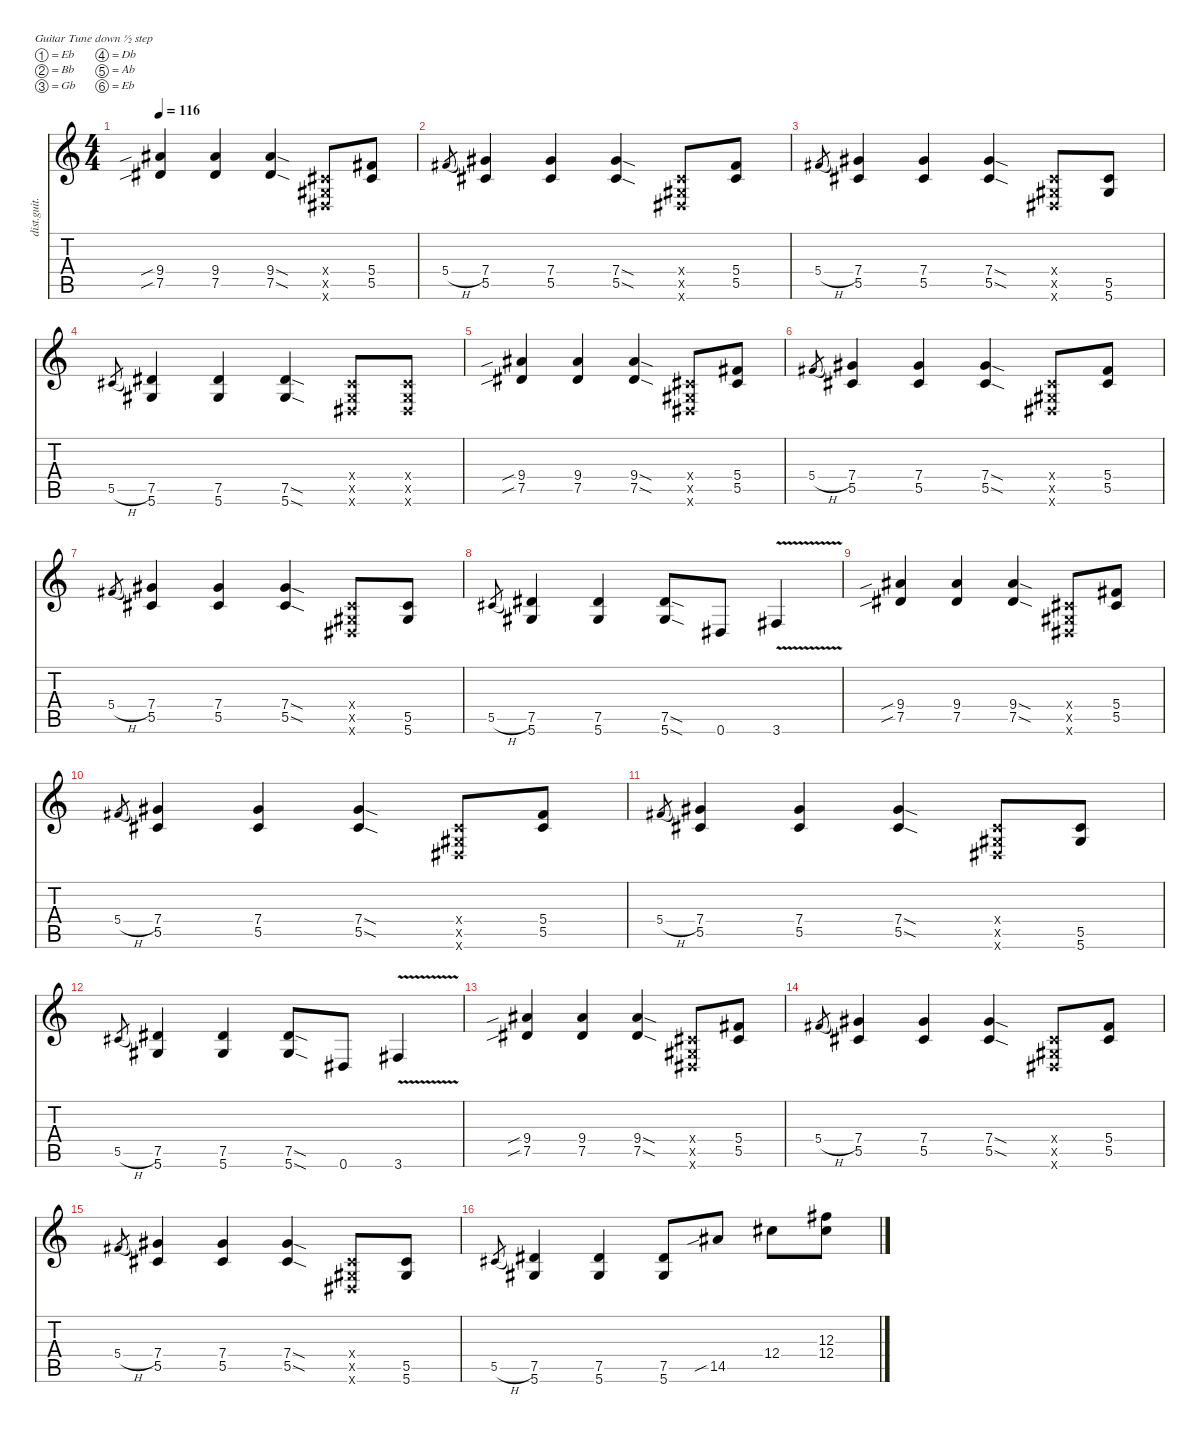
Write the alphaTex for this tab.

\defaultSystemsLayout 4
\hideDynamics
\bracketExtendMode nobrackets
\otherSystemsTrackNameOrientation horizontal
\track ("Guit 2" "dist.guit.") {instrument distortionguitar}
\staff {score tabs}
\tuning (Eb4 Bb3 Gb3 Db3 Ab2 Eb2)
\ts (4 4)
\tempo 116
\clef g2
\ks c
(9.4{sib acc #} 7.5{sib acc #}).4{dy f beam Up} (9.4{acc #} 7.5{acc #}).4{beam Up} (9.4{sod acc #} 7.5{sod acc #}).4{beam Up} (0.4{x acc #} 0.5{x acc #} 0.6{x acc #}).8{beam Up} (5.4{acc #} 5.5{acc #}).8{beam Up} |
5.4{h acc #}.8{gr dy mf beam Up} (7.4{acc #} 5.5{acc #}).4{dy f beam Up} (7.4{acc #} 5.5{acc #}).4{beam Up} (7.4{sod acc #} 5.5{sod acc #}).4{beam Up} (0.4{x acc #} 0.5{x acc #} 0.6{x acc #}).8{beam Up} (5.4{acc #} 5.5{acc #}).8{beam Up} |
5.4{h acc #}.8{gr dy mf beam Up} (7.4{acc #} 5.5{acc #}).4{dy f beam Up} (7.4{acc #} 5.5{acc #}).4{beam Up} (7.4{sod acc #} 5.5{sod acc #}).4{beam Up} (0.4{x acc #} 0.5{x acc #} 0.6{x acc #}).8{beam Up} (5.5{acc #} 5.6{acc #}).8{beam Up} |
5.5{h acc #}.8{gr dy mf beam Up} (7.5{acc #} 5.6{acc #}).4{dy f beam Up} (7.5{acc #} 5.6{acc #}).4{beam Up} (7.5{sod acc #} 5.6{sod acc #}).4{beam Up} (0.4{x acc #} 0.5{x acc #} 0.6{x acc #}).8{beam Up} (0.4{x acc #} 0.5{x acc #} 0.6{x acc #}).8{beam Up} |
(9.4{sib acc #} 7.5{sib acc #}).4{beam Up} (9.4{acc #} 7.5{acc #}).4{beam Up} (9.4{sod acc #} 7.5{sod acc #}).4{beam Up} (0.4{x acc #} 0.5{x acc #} 0.6{x acc #}).8{beam Up} (5.4{acc #} 5.5{acc #}).8{beam Up} |
5.4{h acc #}.8{gr dy mf beam Up} (7.4{acc #} 5.5{acc #}).4{dy f beam Up} (7.4{acc #} 5.5{acc #}).4{beam Up} (7.4{sod acc #} 5.5{sod acc #}).4{beam Up} (0.4{x acc #} 0.5{x acc #} 0.6{x acc #}).8{beam Up} (5.4{acc #} 5.5{acc #}).8{beam Up} |
5.4{h acc #}.8{gr dy mf beam Up} (7.4{acc #} 5.5{acc #}).4{dy f beam Up} (7.4{acc #} 5.5{acc #}).4{beam Up} (7.4{sod acc #} 5.5{sod acc #}).4{beam Up} (0.4{x acc #} 0.5{x acc #} 0.6{x acc #}).8{beam Up} (5.5{acc #} 5.6{acc #}).8{beam Up} |
5.5{h acc #}.8{gr dy mf beam Up} (7.5{acc #} 5.6{acc #}).4{dy f beam Up} (7.5{acc #} 5.6{acc #}).4{beam Up} (7.5{sod acc #} 5.6{sod acc #}).8{beam Up} 0.6{acc #}.8{beam Up} 3.6{v acc #}.4{beam Up} |
(9.4{sib acc #} 7.5{sib acc #}).4{beam Up} (9.4{acc #} 7.5{acc #}).4{beam Up} (9.4{sod acc #} 7.5{sod acc #}).4{beam Up} (0.4{x acc #} 0.5{x acc #} 0.6{x acc #}).8{beam Up} (5.4{acc #} 5.5{acc #}).8{beam Up} |
5.4{h acc #}.8{gr dy mf beam Up} (7.4{acc #} 5.5{acc #}).4{dy f beam Up} (7.4{acc #} 5.5{acc #}).4{beam Up} (7.4{sod acc #} 5.5{sod acc #}).4{beam Up} (0.4{x acc #} 0.5{x acc #} 0.6{x acc #}).8{beam Up} (5.4{acc #} 5.5{acc #}).8{beam Up} |
5.4{h acc #}.8{gr dy mf beam Up} (7.4{acc #} 5.5{acc #}).4{dy f beam Up} (7.4{acc #} 5.5{acc #}).4{beam Up} (7.4{sod acc #} 5.5{sod acc #}).4{beam Up} (0.4{x acc #} 0.5{x acc #} 0.6{x acc #}).8{beam Up} (5.5{acc #} 5.6{acc #}).8{beam Up} |
5.5{h acc #}.8{gr dy mf beam Up} (7.5{acc #} 5.6{acc #}).4{dy f beam Up} (7.5{acc #} 5.6{acc #}).4{beam Up} (7.5{sod acc #} 5.6{sod acc #}).8{beam Up} 0.6{acc #}.8{beam Up} 3.6{v acc #}.4{beam Up} |
(9.4{sib acc #} 7.5{sib acc #}).4{beam Up} (9.4{acc #} 7.5{acc #}).4{beam Up} (9.4{sod acc #} 7.5{sod acc #}).4{beam Up} (0.4{x acc #} 0.5{x acc #} 0.6{x acc #}).8{beam Up} (5.4{acc #} 5.5{acc #}).8{beam Up} |
5.4{h acc #}.8{gr dy mf beam Up} (7.4{acc #} 5.5{acc #}).4{dy f beam Up} (7.4{acc #} 5.5{acc #}).4{beam Up} (7.4{sod acc #} 5.5{sod acc #}).4{beam Up} (0.4{x acc #} 0.5{x acc #} 0.6{x acc #}).8{beam Up} (5.4{acc #} 5.5{acc #}).8{beam Up} |
5.4{h acc #}.8{gr dy mf beam Up} (7.4{acc #} 5.5{acc #}).4{dy f beam Up} (7.4{acc #} 5.5{acc #}).4{beam Up} (7.4{sod acc #} 5.5{sod acc #}).4{beam Up} (0.4{x acc #} 0.5{x acc #} 0.6{x acc #}).8{beam Up} (5.5{acc #} 5.6{acc #}).8{beam Up} |
5.5{h acc #}.8{gr dy mf beam Up} (7.5{acc #} 5.6{acc #}).4{dy f beam Up} (7.5{acc #} 5.6{acc #}).4{beam Up} (7.5{acc #} 5.6{acc #}).8{beam Up} 14.5{sib acc #}.8{dy mf beam Up} 12.4{acc #}.8{beam Down} (12.3{acc #} 12.4{acc #}).8{dy f beam Down}
